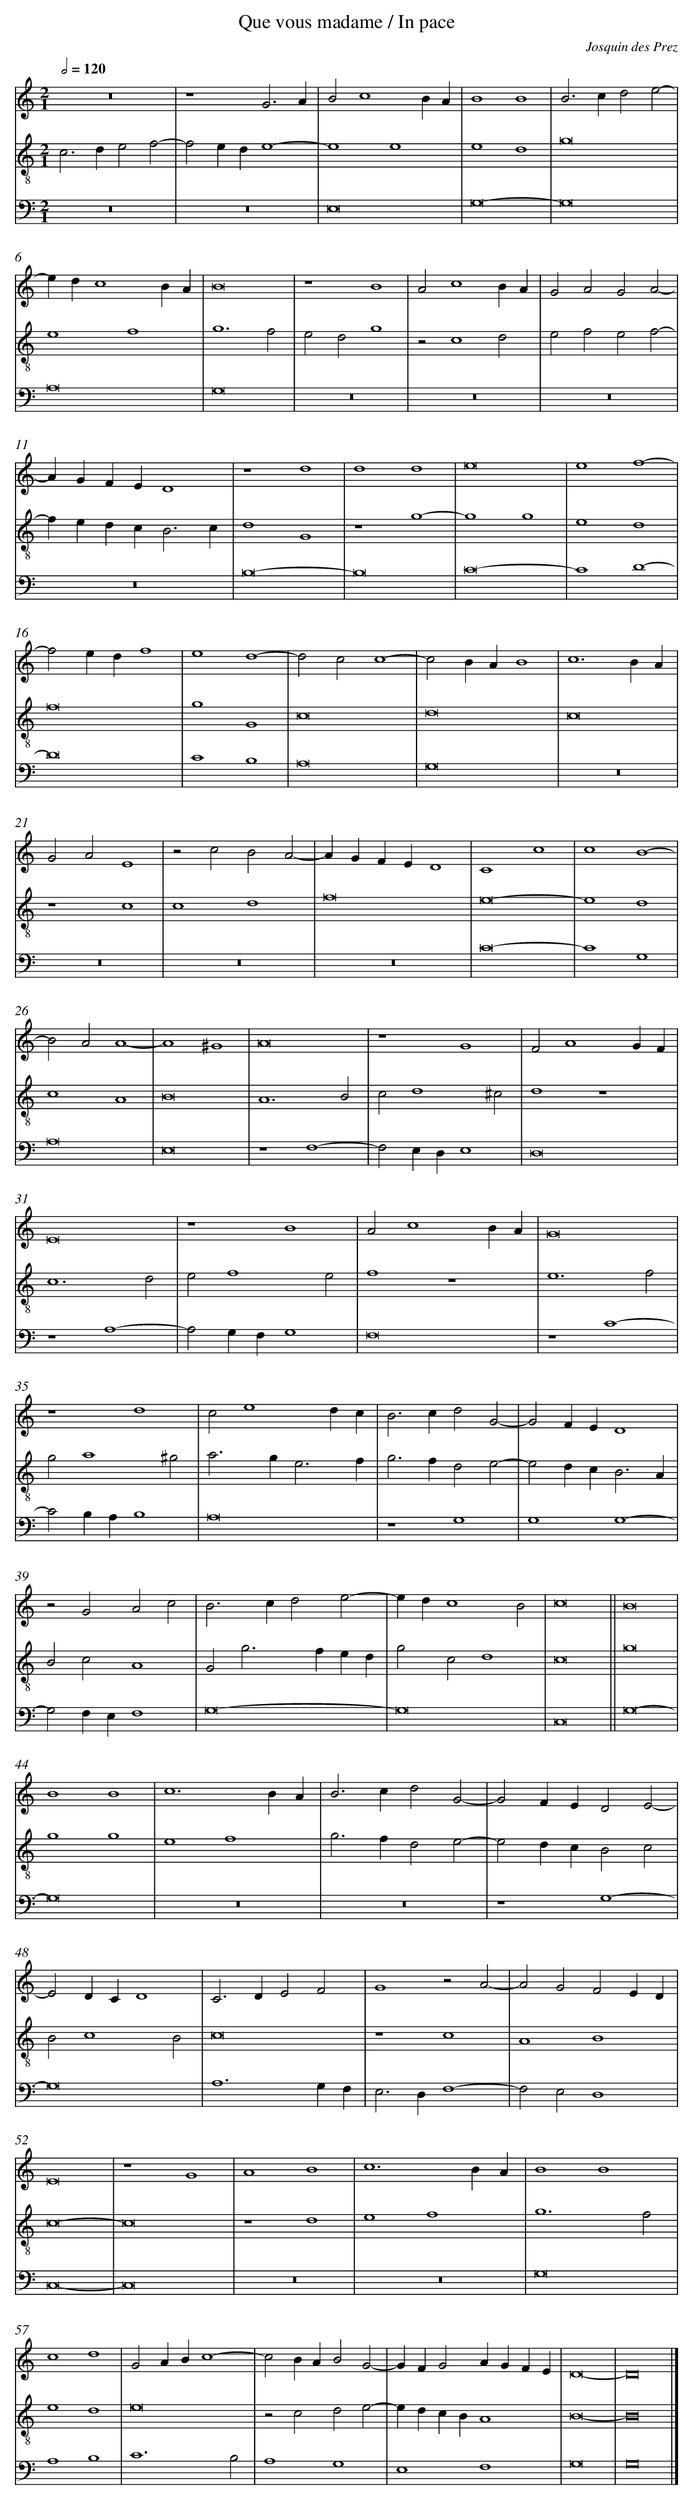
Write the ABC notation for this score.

X:1
T:Que vous madame / In pace
C: Josquin des Prez
L: 1/4
M: 2/1
Q: 1/2=120
V: 1 clef=treble
V: 2 clef=treble-8
V: 3 clef=bass
K: C
[V:1] z8 |
[V:2] c3de2f2- |
[V:3] z8 |
[V:1] z4G3A |
[V:2] f2ede4- |
[V:3] z8 |
[V:1] B2c4BA |
[V:2] e4e4 |
[V:3] E,8 |
[V:1] B4B4 |
[V:2] e4d4 |
[V:3] G,8- |
[V:1] B3cd2e2- |
[V:2] g8 |
[V:3] G,8 |
[V:1] edc4BA |
[V:2] e4f4 |
[V:3] A,8 |
[V:1] B8 |
[V:2] g6f2 |
[V:3] G,8 |
[V:1] z4B4 |
[V:2] e2d2g4 |
[V:3] z8 |
[V:1] A2c4BA |
[V:2] z2c4d2 |
[V:3] z8 |
[V:1] G2A2G2A2- |
[V:2] e2f2e2f2- |
[V:3] z8 |
[V:1] AGFED4 |
[V:2] fedcB3c |
[V:3] z8 |
[V:1] z4d4 |
[V:2] d4G4 |
[V:3] B,8- |
[V:1] d4d4 |
[V:2] z4g4- |
[V:3] B,8 |
[V:1] e8 |
[V:2] g4g4 |
[V:3] C8- |
[V:1] e4f4- |
[V:2] e4d4 |
[V:3] C4D4- |
[V:1] f2edf4 |
[V:2] f8 |
[V:3] D8 |
[V:1] e4d4- |
[V:2] g4G4 |
[V:3] C4B,4 |
[V:1] d2c2c4- |
[V:2] c8 |
[V:3] A,8 |
[V:1] c2BAB4 |
[V:2] d8 |
[V:3] G,8 |
[V:1] c6BA |
[V:2] c8 |
[V:3] z8 |
[V:1] G2A2E4 |
[V:2] z4c4 |
[V:3] z8 |
[V:1] z2c2B2A2- |
[V:2] c4d4 |
[V:3] z8 |
[V:1] AGFED4 |
[V:2] f8 |
[V:3] z8 |
[V:1] C4c4 |
[V:2] e8- |
[V:3] C8- |
[V:1] c4B4- |
[V:2] e4d4 |
[V:3] C4G,4 |
[V:1] B2A2A4- |
[V:2] c4A4 |
[V:3] A,8 |
[V:1] A4^G4 |
[V:2] B8 |
[V:3] E,8 |
[V:1] A8 |
[V:2] A6B2 |
[V:3] z4F,4- |
[V:1] z4G4 |
[V:2] c2d4^c2 |
[V:3] F,2E,D,E,4 |
[V:1] F2A4GF |
[V:2] d4z4 |
[V:3] D,8 |
[V:1] E8 |
[V:2] c6d2 |
[V:3] z4A,4- |
[V:1] z4B4 |
[V:2] e2f4e2 |
[V:3] A,2G,F,G,4 |
[V:1] A2c4BA |
[V:2] f4z4 |
[V:3] F,8 |
[V:1] G8 |
[V:2] e6f2 |
[V:3] z4C4- |
[V:1] z4d4 |
[V:2] g2a4^g2 |
[V:3] C2B,A,B,4 |
[V:1] c2e4dc |
[V:2] a3ge3f |
[V:3] A,8 |
[V:1] B3cd2G2- |
[V:2] g3fd2e2- |
[V:3] z4G,4 |
[V:1] G2FED4 |
[V:2] e2dcB3A |
[V:3] G,4G,4- |
[V:1] z2G2A2c2 |
[V:2] B2c2A4 |
[V:3] G,2F,E,F,4 |
[V:1] B3cd2e2- |
[V:2] G2g3fed |
[V:3] G,8- |
[V:1] edc4B2 |
[V:2] g2c2d4 |
[V:3] G,8 |
[V:1] c8 ||
[V:2] c8 ||
[V:3] C,8 ||
[V:1] B8 |
[V:2] g8 |
[V:3] G,8- |
[V:1] B4B4 |
[V:2] g4g4 |
[V:3] G,8 |
[V:1] c6BA |
[V:2] e4f4 |
[V:3] z8 |
[V:1] B3cd2G2- |
[V:2] g3fd2e2- |
[V:3] z8 |
[V:1] G2FED2E2- |
[V:2] e2dcB2c2 |
[V:3] z4G,4- |
[V:1] E2DCD4 |
[V:2] B2c4B2 |
[V:3] G,8 |
[V:1] C3DE2F2 |
[V:2] c8 |
[V:3] A,6G,F, |
[V:1] G4z2A2- |
[V:2] z4c4 |
[V:3] E,3D,F,4- |
[V:1] A2G2F2ED |
[V:2] A4B4 |
[V:3] F,2E,2D,4 |
[V:1] E8 |
[V:2] c8- |
[V:3] C,8- |
[V:1] z4G4 |
[V:2] c8 |
[V:3] C,8 |
[V:1] A4B4 |
[V:2] z4d4 |
[V:3] z8 |
[V:1] c6BA |
[V:2] e4f4 |
[V:3] z8 |
[V:1] B4B4 |
[V:2] g6f2 |
[V:3] G,8 |
[V:1] c4d4 |
[V:2] e4d4 |
[V:3] A,4B,4 |
[V:1] G2ABc4- |
[V:2] e8 |
[V:3] C6B,2 |
[V:1] c2BAB2G2- |
[V:2] z2c2d2e2- |
[V:3] A,4G,4 |
[V:1] GFG2AGFE |
[V:2] edcBA4 |
[V:3] E,4F,4 |
[V:1] D8- |
[V:2] B8- |
[V:3] G,8 |
[V:1] D8 |]
[V:2] B8 |]
[V:3] G,8 |]
